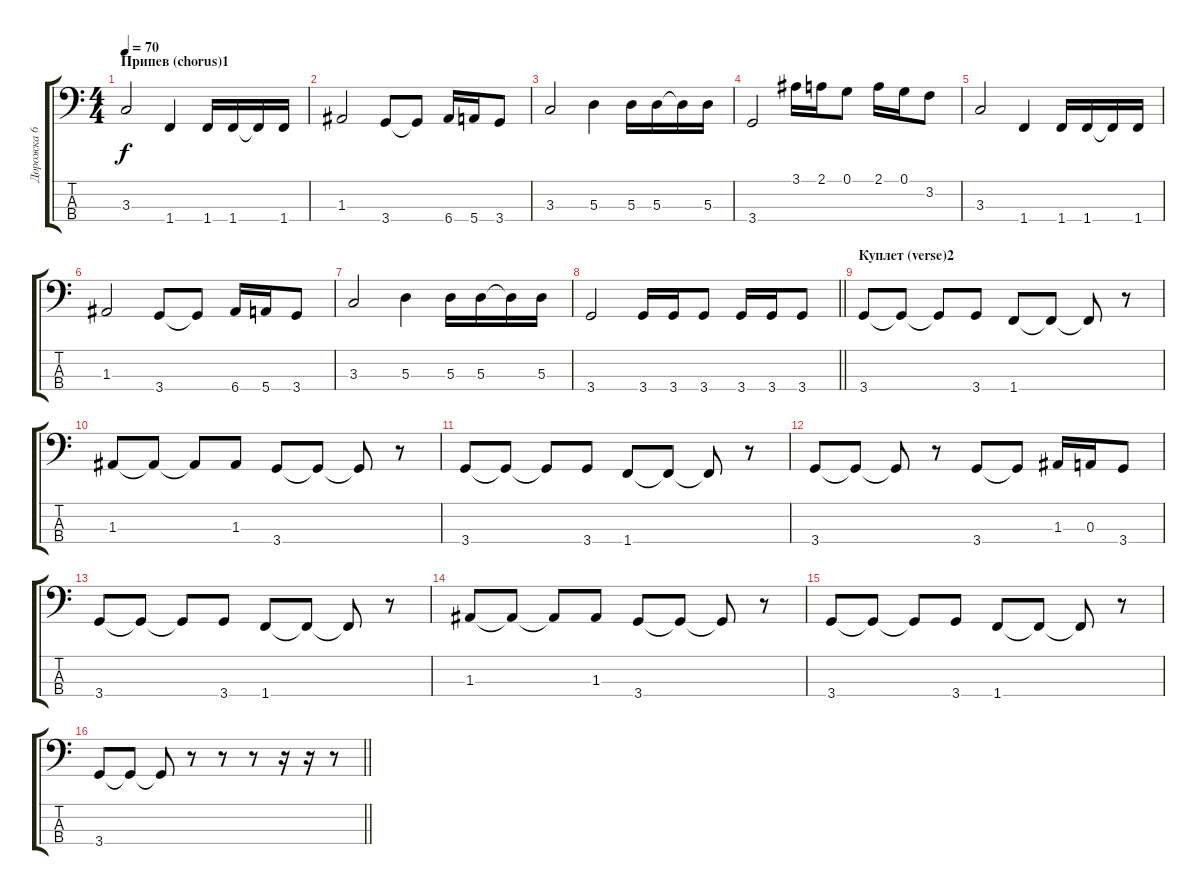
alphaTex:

\track ("Дорожка 6" "Дорожка 6") {instrument electricbassfinger}
\staff {score tabs}
\tuning (G2 D2 A1 E1) {hide}
\ts (4 4)
\section ("" "Припев (chorus)1")
\tempo 70
\clef f4
\ks c
3.3.2{dy f} 1.4.4 1.4.16 1.4.16 1.4{t}.16 1.4.16 |
1.3.2 3.4.8 3.4{t}.8 6.4.16 5.4.16 3.4.8 |
3.3.2 5.3.4 5.3.16 5.3.16 5.3{t}.16 5.3.16 |
3.4.2 3.1.16 2.1.16 0.1.8 2.1.16 0.1.16 3.2.8 |
3.3.2 1.4.4 1.4.16 1.4.16 1.4{t}.16 1.4.16 |
1.3.2 3.4.8 3.4{t}.8 6.4.16 5.4.16 3.4.8 |
3.3.2 5.3.4 5.3.16 5.3.16 5.3{t}.16 5.3.16 |
\barLineRight lightlight
3.4.2 3.4.16 3.4.16 3.4.8 3.4.16 3.4.16 3.4.8 |
\section ("" "Куплет (verse)2")
3.4.8 3.4{t}.8 3.4{t}.8 3.4.8 1.4.8 1.4{t}.8 1.4{t}.8 r.8 |
1.3.8 1.3{t}.8 1.3{t}.8 1.3.8 3.4.8 3.4{t}.8 3.4{t}.8 r.8 |
3.4.8 3.4{t}.8 3.4{t}.8 3.4.8 1.4.8 1.4{t}.8 1.4{t}.8 r.8 |
3.4.8 3.4{t}.8 3.4{t}.8 r.8 3.4.8 3.4{t}.8 1.3.16 0.3.16 3.4.8 |
3.4.8 3.4{t}.8 3.4{t}.8 3.4.8 1.4.8 1.4{t}.8 1.4{t}.8 r.8 |
1.3.8 1.3{t}.8 1.3{t}.8 1.3.8 3.4.8 3.4{t}.8 3.4{t}.8 r.8 |
3.4.8 3.4{t}.8 3.4{t}.8 3.4.8 1.4.8 1.4{t}.8 1.4{t}.8 r.8 |
\barLineRight lightlight
3.4.8 3.4{t}.8 3.4{t}.8 r.8 r.8 r.8 r.16 r.16 r.8
